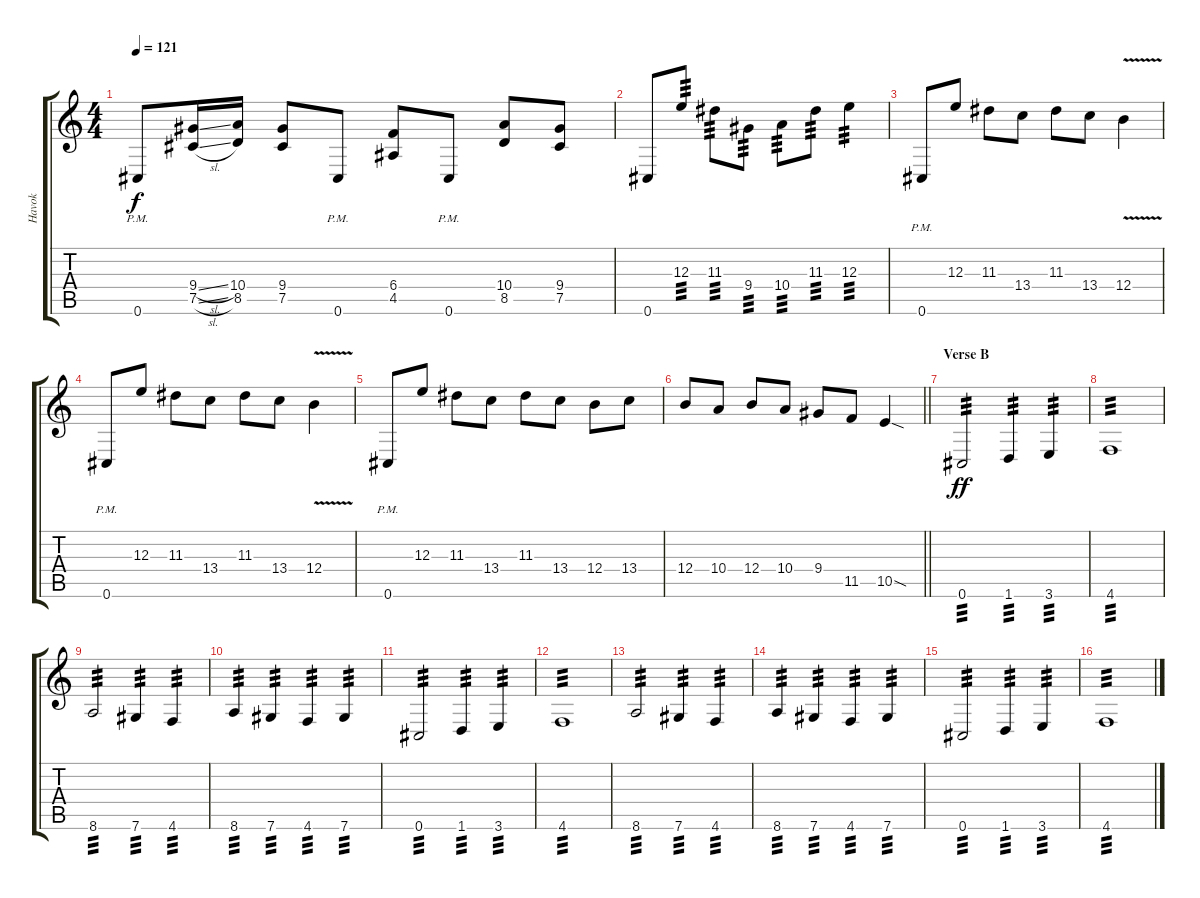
\track ("Havok" "Havok") {instrument overdrivenguitar}
\staff {score tabs}
\tuning (Db4 Ab3 E3 B2 Gb2 Db2) {hide}
\ts (4 4)
\tempo 121
\clef g2
\ks c
0.6{pm}.8{dy f} (9.4{sl} 7.5{sl}).16 (10.4 8.5).16 (9.4 7.5).8 0.6{pm}.8 (6.4 4.5).8 0.6{pm}.8 (10.4 8.5).8 (9.4 7.5).8 |
0.6.8 12.3.8{tp 3} 11.3.8{tp 3} 9.4.8{tp 3} 10.4.8{tp 3} 11.3.8{tp 3} 12.3.4{tp 3} |
0.6{pm}.8 12.3.8 11.3.8 13.4.8 11.3.8 13.4.8 12.4{v}.4 |
0.6{pm}.8 12.3.8 11.3.8 13.4.8 11.3.8 13.4.8 12.4{v}.4 |
0.6{pm}.8 12.3.8 11.3.8 13.4.8 11.3.8 13.4.8 12.4.8 13.4.8 |
\barLineRight lightlight
12.4.8 10.4.8 12.4.8 10.4.8 9.4.8 11.5.8 10.5{sod}.4 |
\section ("" "Verse B")
0.6.2{tp 3 dy ff} 1.6.4{tp 3} 3.6.4{tp 3} |
4.6.1{tp 3} |
8.6.2{tp 3} 7.6.4{tp 3} 4.6.4{tp 3} |
8.6.4{tp 3} 7.6.4{tp 3} 4.6.4{tp 3} 7.6.4{tp 3} |
0.6.2{tp 3} 1.6.4{tp 3} 3.6.4{tp 3} |
4.6.1{tp 3} |
8.6.2{tp 3} 7.6.4{tp 3} 4.6.4{tp 3} |
8.6.4{tp 3} 7.6.4{tp 3} 4.6.4{tp 3} 7.6.4{tp 3} |
0.6.2{tp 3} 1.6.4{tp 3} 3.6.4{tp 3} |
4.6.1{tp 3}
